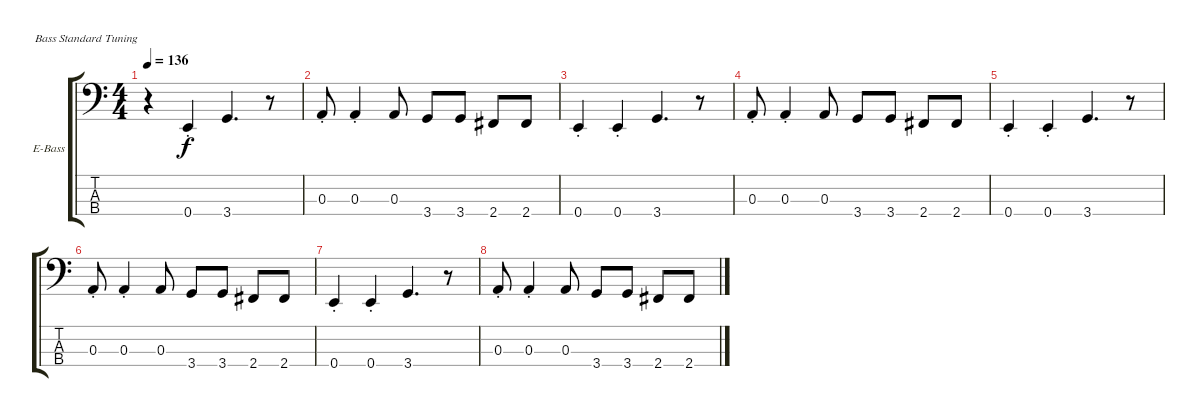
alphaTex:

\defaultSystemsLayout 4
\bracketExtendMode groupsimilarinstruments
\firstSystemTrackNameOrientation horizontal
\otherSystemsTrackNameOrientation horizontal
\track ("А. Андреев" "E-Bass") {instrument electricbassfinger}
\staff {score tabs}
\tuning (G2 D2 A1 E1)
\ts (4 4)
\tempo 136
\clef f4
\ks c
r.4{dy f} 0.4{st}.4 3.4.4{d} r.8 |
0.3{st}.8 0.3{st}.4 0.3.8 3.4.8 3.4.8 2.4.8 2.4.8 |
0.4{st}.4 0.4{st}.4 3.4.4{d} r.8 |
0.3{st}.8 0.3{st}.4 0.3.8 3.4.8 3.4.8 2.4.8 2.4.8 |
0.4{st}.4 0.4{st}.4 3.4.4{d} r.8 |
0.3{st}.8 0.3{st}.4 0.3.8 3.4.8 3.4.8 2.4.8 2.4.8 |
0.4{st}.4 0.4{st}.4 3.4.4{d} r.8 |
0.3{st}.8 0.3{st}.4 0.3.8 3.4.8 3.4.8 2.4.8 2.4.8
